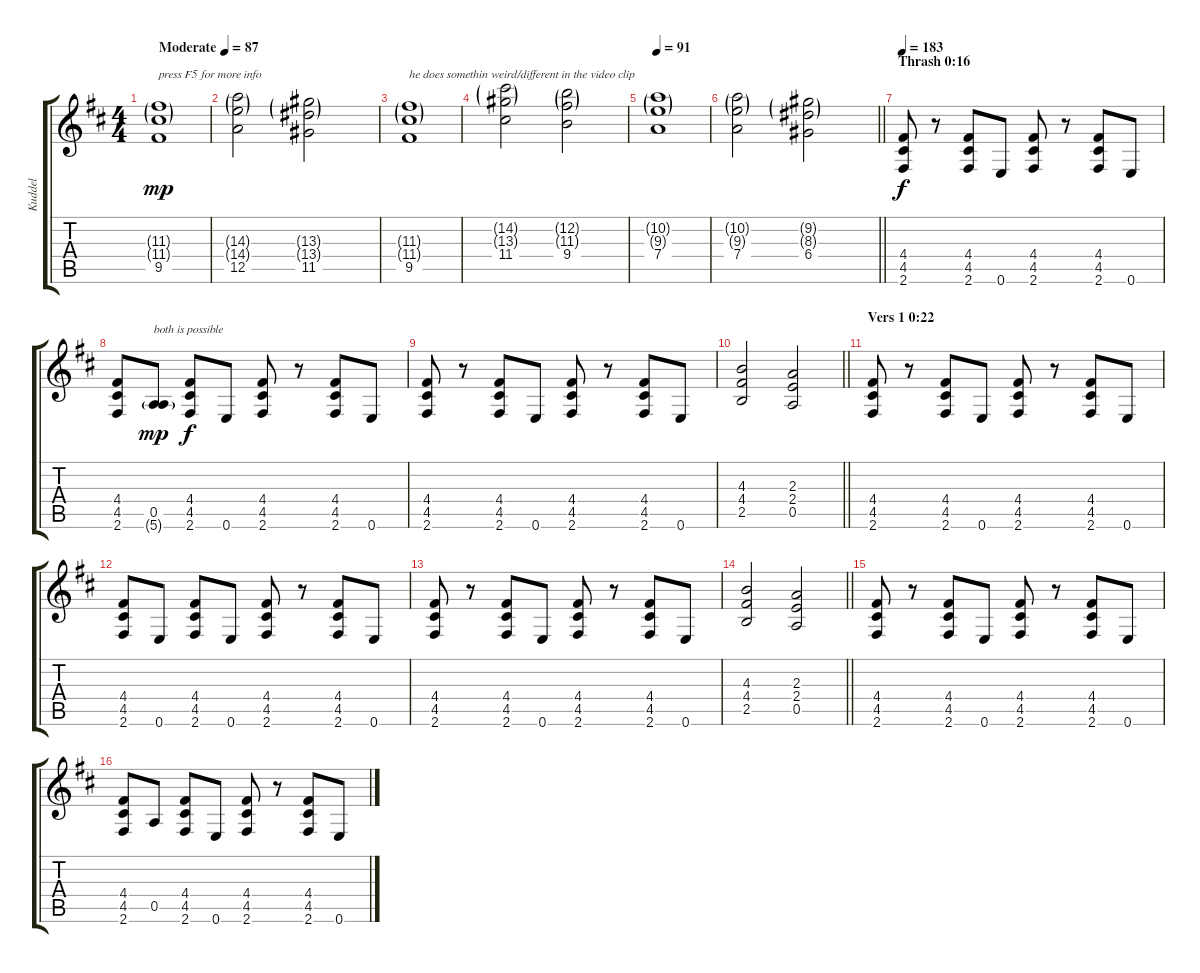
\track ("Kuddel" "Kuddel") {instrument distortionguitar}
\staff {score tabs}
\tuning (E4 B3 G3 D3 A2 E2) {hide}
\ts (4 4)
\tempo (87 "Moderate")
\clef g2
\ks d
(11.3{g} 11.4{g} 9.5).1{txt "press F5 for more info" dy mp instrument distortionguitar} |
(14.3{g} 14.4{g} 12.5).2 (13.3{g} 13.4{g} 11.5).2 |
(11.3{g} 11.4{g} 9.5).1{txt "he does somethin weird/different in the video clip"} |
(14.2{g} 13.3{g} 11.4).2 (12.2{g} 11.3{g} 9.4).2 |
\tempo 91
(10.2{g} 9.3{g} 7.4).1 |
\barLineRight lightlight
(10.2{g} 9.3{g} 7.4).2 (9.2{g} 8.3{g} 6.4).2 |
\section ("" "Thrash 0:16")
\tempo 183
(4.4 4.5 2.6).8{dy f} r.8 (4.4 4.5 2.6).8 0.6.8 (4.4 4.5 2.6).8 r.8 (4.4 4.5 2.6).8 0.6.8 |
(4.4 4.5 2.6).8 (0.5 5.6{g}).8{txt "both is possible" dy mp} (4.4 4.5 2.6).8{dy f} 0.6.8 (4.4 4.5 2.6).8 r.8 (4.4 4.5 2.6).8 0.6.8 |
(4.4 4.5 2.6).8 r.8 (4.4 4.5 2.6).8 0.6.8 (4.4 4.5 2.6).8 r.8 (4.4 4.5 2.6).8 0.6.8 |
\barLineRight lightlight
(4.3 4.4 2.5).2 (2.3 2.4 0.5).2 |
\section ("" "Vers 1 0:22")
(4.4 4.5 2.6).8 r.8 (4.4 4.5 2.6).8 0.6.8 (4.4 4.5 2.6).8 r.8 (4.4 4.5 2.6).8 0.6.8 |
(4.4 4.5 2.6).8 0.6.8 (4.4 4.5 2.6).8 0.6.8 (4.4 4.5 2.6).8 r.8 (4.4 4.5 2.6).8 0.6.8 |
(4.4 4.5 2.6).8 r.8 (4.4 4.5 2.6).8 0.6.8 (4.4 4.5 2.6).8 r.8 (4.4 4.5 2.6).8 0.6.8 |
\barLineRight lightlight
(4.3 4.4 2.5).2 (2.3 2.4 0.5).2 |
(4.4 4.5 2.6).8 r.8 (4.4 4.5 2.6).8 0.6.8 (4.4 4.5 2.6).8 r.8 (4.4 4.5 2.6).8 0.6.8 |
(4.4 4.5 2.6).8 0.5.8 (4.4 4.5 2.6).8 0.6.8 (4.4 4.5 2.6).8 r.8 (4.4 4.5 2.6).8 0.6.8
